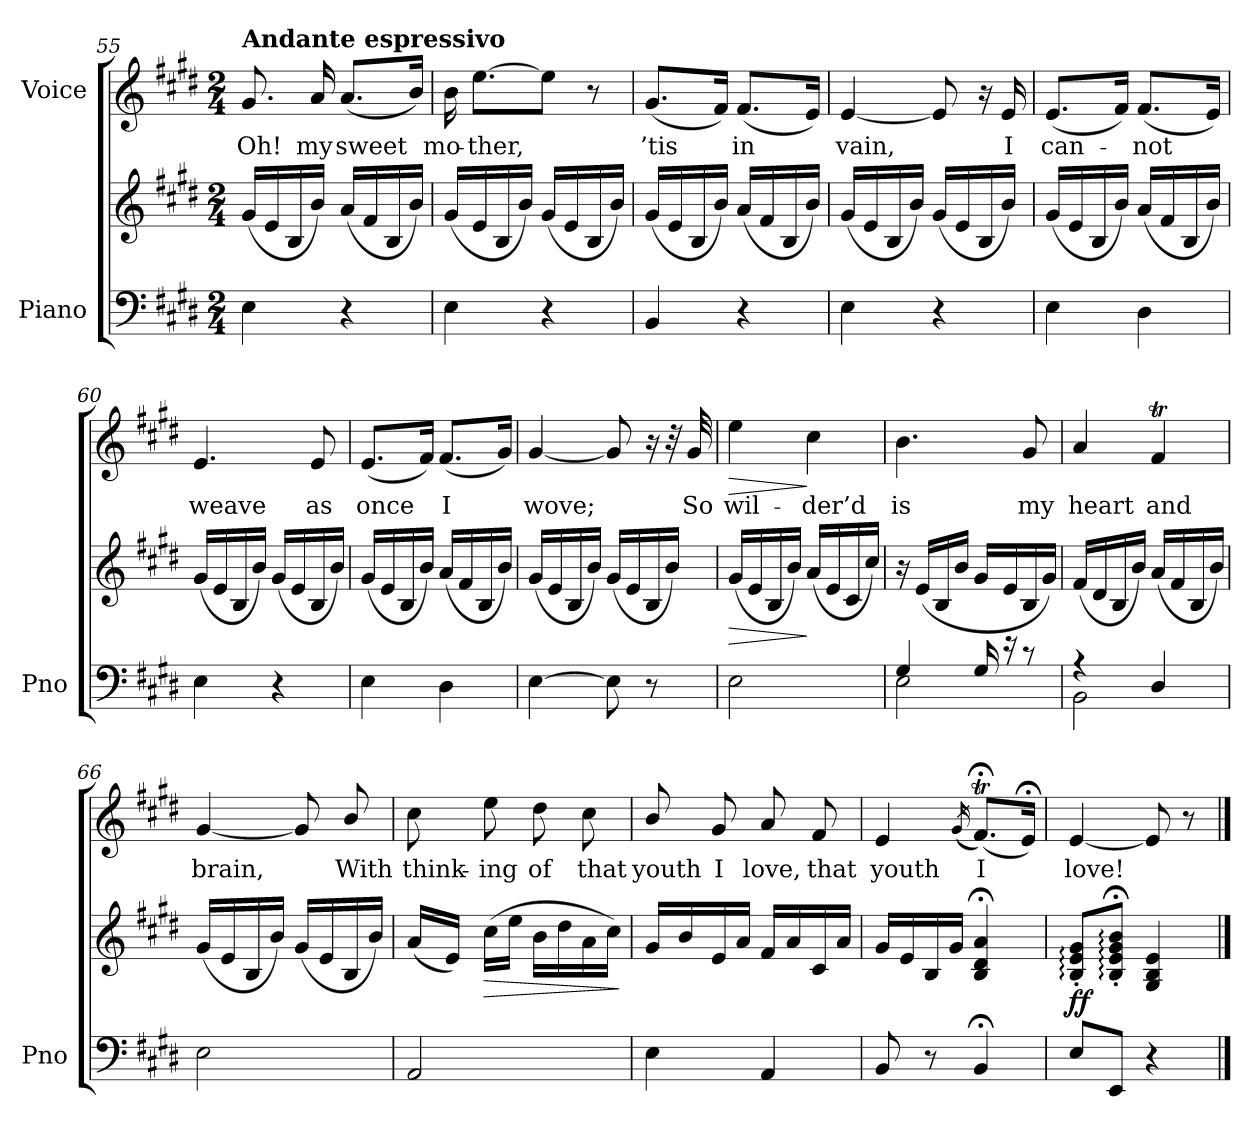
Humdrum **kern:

**kern	**kern	**dynam	**kern	**text	**dynam
*part2	*part2	*part2	*part1	*part1	*part1
*staff3	*staff2	*staff2/3	*staff1	*staff1	*staff1
*I"Piano	*	*	*I"Voice	*	*
*I'Pno	*	*	*	*	*
!!LO:LB:g=z
*clefF4	*clefG2	*	*clefG2	*	*
*k[f#c#g#d#]	*k[f#c#g#d#]	*	*k[f#c#g#d#]	*	*
*M2/4	*M2/4	*	*M2/4	*	*
=55	=55	=55	=55	=55	=55
!	!	!	!LO:TX:a:B:t=Andante espressivo	!	!
!	!	!	!	!LO:LY:b	!
4E\	(16g#/LL	.	8.g#/	Oh!	.
.	16e/	.	.	.	.
.	16B/	.	.	.	.
!	!	!	!	!LO:LY:b	!
.	16b/JJ)	.	16a/	my	.
!	!	!	!	!LO:LY:b	!
4r	(16a/LL	.	(8.a/L	sweet	.
.	16f#/	.	.	.	.
.	16B/	.	.	.	.
.	16b/JJ)	.	16b/Jk)	.	.
=56	=56	=56	=56	=56	=56
!	!	!	!	!LO:LY:b	!
4E\	(16g#/LL	.	16b\	mo-	.
!	!	!	!	!LO:LY:b	!
.	16e/	.	[8.ee\L	-ther,	.
.	16B/	.	.	.	.
.	16b/JJ)	.	.	.	.
4r	(16g#/LL	.	8ee\J]	.	.
.	16e/	.	.	.	.
.	16B/	.	8r	.	.
.	16b/JJ)	.	.	.	.
=57	=57	=57	=57	=57	=57
!	!	!	!	!LO:LY:b	!
4BB/	(16g#/LL	.	(8.g#/L	’tis	.
.	16e/	.	.	.	.
.	16B/	.	.	.	.
.	16b/JJ)	.	16f#/Jk)	.	.
!	!	!	!	!LO:LY:b	!
4r	(16a/LL	.	(8.f#/L	in	.
.	16f#/	.	.	.	.
.	16B/	.	.	.	.
.	16b/JJ)	.	16e/Jk)	.	.
=58	=58	=58	=58	=58	=58
!	!	!	!	!LO:LY:b	!
4E\	(16g#/LL	.	[4e/	vain,	.
.	16e/	.	.	.	.
.	16B/	.	.	.	.
.	16b/JJ)	.	.	.	.
4r	(16g#/LL	.	8e/]	.	.
.	16e/	.	.	.	.
.	16B/	.	16r	.	.
!	!	!	!	!LO:LY:b	!
.	16b/JJ)	.	16e/	I	.
=59	=59	=59	=59	=59	=59
!	!	!	!	!LO:LY:b	!
4E\	(16g#/LL	.	(8.e/L	can-	.
.	16e/	.	.	.	.
.	16B/	.	.	.	.
.	16b/JJ)	.	16f#/Jk)	.	.
!	!	!	!	!LO:LY:b	!
4D#\	(16a/LL	.	(8.f#/L	-not	.
.	16f#/	.	.	.	.
.	16B/	.	.	.	.
.	16b/JJ)	.	16e/Jk)	.	.
!!LO:LB:g=z
=60	=60	=60	=60	=60	=60
!	!	!	!	!LO:LY:b	!
4E\	(16g#/LL	.	4.e/	weave	.
.	16e/	.	.	.	.
.	16B/	.	.	.	.
.	16b/JJ)	.	.	.	.
4r	(16g#/LL	.	.	.	.
.	16e/	.	.	.	.
!	!	!	!	!LO:LY:b	!
.	16B/	.	8e/	as	.
.	16b/JJ)	.	.	.	.
=61	=61	=61	=61	=61	=61
!	!	!	!	!LO:LY:b	!
4E\	(16g#/LL	.	(8.e/L	once	.
.	16e/	.	.	.	.
.	16B/	.	.	.	.
.	16b/JJ)	.	16f#/Jk)	.	.
!	!	!	!	!LO:LY:b	!
4D#\	(16a/LL	.	(8.f#/L	I	.
.	16f#/	.	.	.	.
.	16B/	.	.	.	.
.	16b/JJ)	.	16g#/Jk)	.	.
=62	=62	=62	=62	=62	=62
!	!	!	!	!LO:LY:b	!
[4E\	(16g#/LL	.	[4g#/	wove;	.
.	16e/	.	.	.	.
.	16B/	.	.	.	.
.	16b/JJ)	.	.	.	.
8E\]	(16g#/LL	.	8g#/]	.	.
.	16e/	.	.	.	.
8r	16B/	.	16r	.	.
.	16b/JJ)	.	32r	.	.
!	!	!	!	!LO:LY:b	!
.	.	.	32g#/	So	.
=63	=63	=63	=63	=63	=63
!	!	!LO:HP:b	!	!LO:LY:b	!LO:HP:b
2E\	(16g#/LL	>	4ee\	wil-	>
.	16e/	.	.	.	.
.	16B/	.	.	.	.
.	16b/JJ)	.	.	.	.
!	!	!	!	!LO:LY:b	!
.	(16a/LL	]	4cc#\	-der’d	]
.	16e/	.	.	.	.
.	16c#/	.	.	.	.
.	16cc#/JJ)	.	.	.	.
=64	=64	=64	=64	=64	=64
*^	*	*	*	*	*
!	!	!	!	!	!LO:LY:b	!
4G#/	2E\	16r	.	4.b\	is	.
.	.	(16e/LL	.	.	.	.
.	.	16B/	.	.	.	.
.	.	16b/JJ	.	.	.	.
16G#/	.	16g#/LL	.	.	.	.
16r	.	16e/	.	.	.	.
!	!	!	!	!	!LO:LY:b	!
8r	.	16B/	.	8g#/	my	.
.	.	16g#/JJ)	.	.	.	.
!!LO:PB:g=z
=65	=65	=65	=65	=65	=65	=65
!	!	!	!	!	!LO:LY:b	!
4r	2BB\	(16f#/LL	.	4a/	heart	.
.	.	16d#/	.	.	.	.
.	.	16B/	.	.	.	.
.	.	16b/JJ)	.	.	.	.
!	!	!	!	!	!LO:LY:b	!
4D#/	.	(16a/LL	.	4f#T/	and	.
.	.	16f#/	.	.	.	.
.	.	16B/	.	.	.	.
.	.	16b/JJ)	.	.	.	.
*v	*v	*	*	*	*	*
!!LO:LB:g=z
=66	=66	=66	=66	=66	=66
!	!	!	!	!LO:LY:b	!
2E\	(16g#/LL	.	[4g#/	brain,	.
.	16e/	.	.	.	.
.	16B/	.	.	.	.
.	16b/JJ)	.	.	.	.
.	(16g#/LL	.	8g#/]	.	.
.	16e/	.	.	.	.
!	!	!	!	!LO:LY:b	!
.	16B/	.	8b/	With	.
.	16b/JJ)	.	.	.	.
=67	=67	=67	=67	=67	=67
!	!	!	!	!LO:LY:b	!
2AA/	(16a/LL	.	8cc#\	think-	.
.	16e/JJ)	.	.	.	.
!	!	!LO:HP:b	!	!LO:LY:b	!
.	(16cc#\LL	>	8ee\	-ing	.
.	16ee\JJ	.	.	.	.
!	!	!	!	!LO:LY:b	!
.	16b\LL	.	8dd#\	of	.
.	16dd#\	.	.	.	.
!	!	!	!	!LO:LY:b	!
.	16a\	.	8cc#\	that	.
.	16cc#\JJ)	.	.	.	.
.	.	]	.	.	.
=68	=68	=68	=68	=68	=68
!	!	!	!	!LO:LY:b	!
4E\	16g#/LL	.	8b/	youth	.
.	16b/	.	.	.	.
!	!	!	!	!LO:LY:b	!
.	16e/	.	8g#/	I	.
.	16a/JJ	.	.	.	.
!	!	!	!	!LO:LY:b	!
4AA/	16f#/LL	.	8a/	love,	.
.	16a/	.	.	.	.
!	!	!	!	!LO:LY:b	!
.	16c#/	.	8f#/	that	.
.	16a/JJ	.	.	.	.
=69	=69	=69	=69	=69	=69
!	!	!	!	!LO:LY:b	!
8BB/	16g#/LL	.	4e/	youth	.
.	16e/	.	.	.	.
8r	16B/	.	.	.	.
.	16g#/JJ	.	.	.	.
.	.	.	(16qg#/	.	.
!	!	!	!	!LO:LY:b	!
4BB;</	4B/;< 4d#/;< 4a/;<	.	(8.f#;<T/L)	I	.
.	.	.	16e;</Jk)	.	.
=70	=70	=70	=70	=70	=70
!	!	!LO:DY:b	!	!LO:LY:b	!
8E/L	8B/:' 8e/:' 8g#/:'L	ff	[4e/	love!	.
8EE/J	8B/:;<' 8e/:;<' 8g#/:;<' 8b/:;<'J	.	.	.	.
4r	4G#/ 4B/ 4e/	.	8e/]	.	.
.	.	.	8r	.	.
==	==	==	==	==	==
*-	*-	*-	*-	*-	*-
